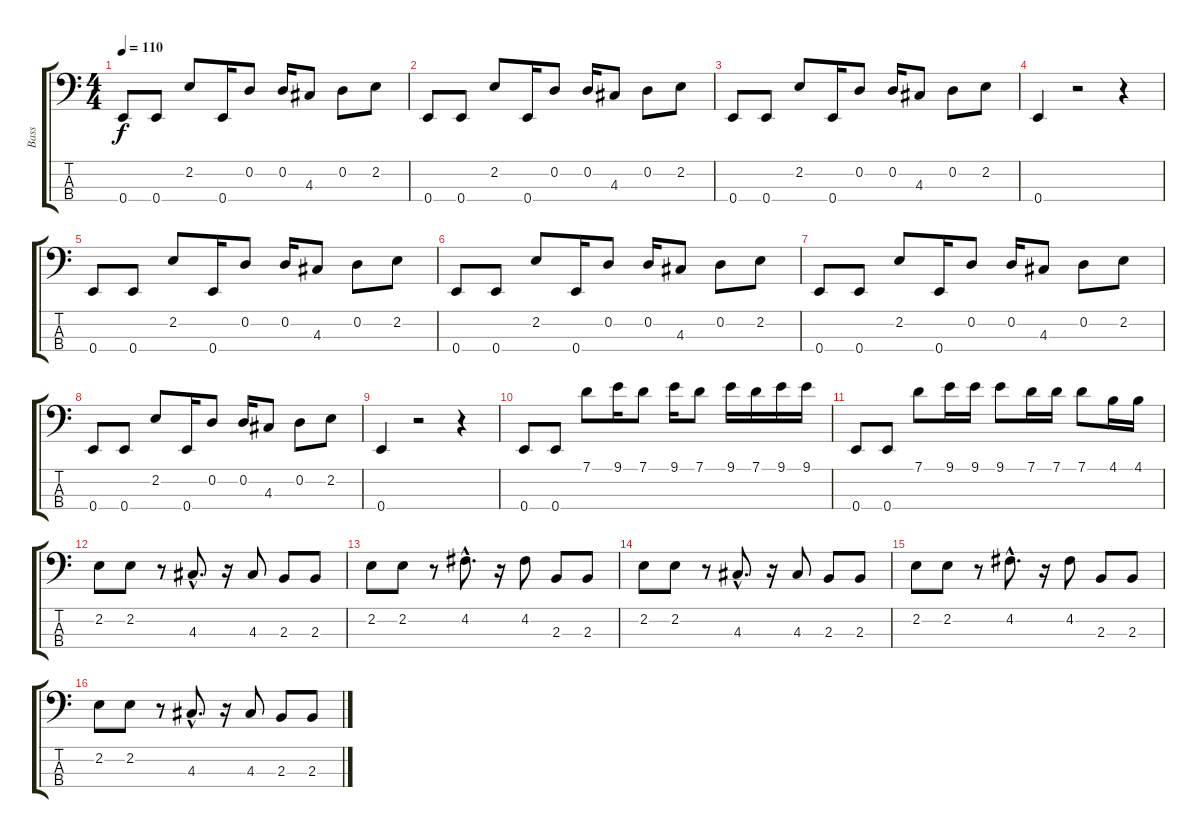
\track ("Bass" "Bass") {instrument electricbassfinger}
\staff {score tabs}
\tuning (G2 D2 A1 E1) {hide}
\ts (4 4)
\tempo 110
\clef f4
\ks c
0.4.8{dy f} 0.4.8 2.2.8 0.4.16 0.2.8 0.2.16 4.3.8 0.2.8 2.2.8 |
0.4.8 0.4.8 2.2.8 0.4.16 0.2.8 0.2.16 4.3.8 0.2.8 2.2.8 |
0.4.8 0.4.8 2.2.8 0.4.16 0.2.8 0.2.16 4.3.8 0.2.8 2.2.8 |
0.4.4 r.2 r.4 |
0.4.8 0.4.8 2.2.8 0.4.16 0.2.8 0.2.16 4.3.8 0.2.8 2.2.8 |
0.4.8 0.4.8 2.2.8 0.4.16 0.2.8 0.2.16 4.3.8 0.2.8 2.2.8 |
0.4.8 0.4.8 2.2.8 0.4.16 0.2.8 0.2.16 4.3.8 0.2.8 2.2.8 |
0.4.8 0.4.8 2.2.8 0.4.16 0.2.8 0.2.16 4.3.8 0.2.8 2.2.8 |
0.4.4 r.2 r.4 |
0.4.8 0.4.8 7.1.8 9.1.16 7.1.8 9.1.16 7.1.8 9.1.16 7.1.16 9.1.16 9.1.16 |
0.4.8 0.4.8 7.1.8 9.1.16 9.1.16 9.1.8 7.1.16 7.1.16 7.1.8 4.1.16 4.1.16 |
2.2.8 2.2.8 r.8 4.3{hac}.8{d} r.16 4.3.8 2.3.8 2.3.8 |
2.2.8 2.2.8 r.8 4.2{hac}.8{d} r.16 4.2.8 2.3.8 2.3.8 |
2.2.8 2.2.8 r.8 4.3{hac}.8{d} r.16 4.3.8 2.3.8 2.3.8 |
2.2.8 2.2.8 r.8 4.2{hac}.8{d} r.16 4.2.8 2.3.8 2.3.8 |
2.2.8 2.2.8 r.8 4.3{hac}.8{d} r.16 4.3.8 2.3.8 2.3.8
